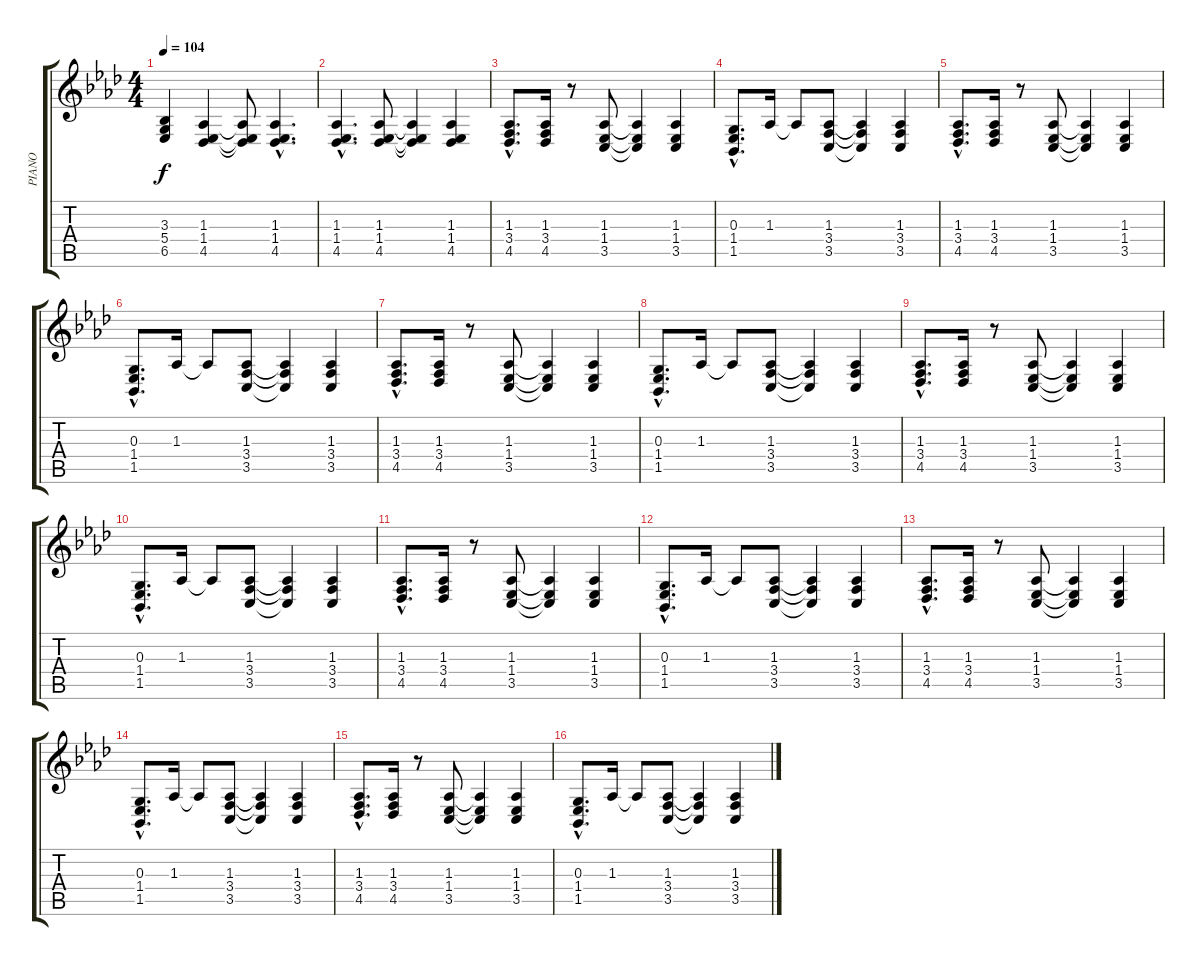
\track ("PIANO" "PIANO") {instrument honkytonkpiano}
\staff {score tabs}
\tuning (E4 B3 G3 D3 A2 E2) {hide}
\ts (4 4)
\tempo 104
\clef g2
\ks ab
(3.3 5.4 6.5).4{dy f} (1.3 1.4 4.5).4 (1.3{t} 1.4{t} 4.5{t}).8 (1.3{hac} 1.4{hac} 4.5{hac}).4{d} |
(1.3{hac} 1.4{hac} 4.5{hac}).4{d} (1.3 1.4 4.5).8 (1.3{t} 1.4{t} 4.5{t}).4 (1.3 1.4 4.5).4 |
(1.3{hac} 3.4{hac} 4.5{hac}).8{d} (1.3 3.4 4.5).16 r.8 (1.3 1.4 3.5).8 (1.3{t} 1.4{t} 3.5{t}).4 (1.3 1.4 3.5).4 |
(0.3{hac} 1.4{hac} 1.5{hac}).8{d} 1.3.16 1.3{t}.8 (1.3 3.4 3.5).8 (1.3{t} 3.4{t} 3.5{t}).4 (1.3 3.4 3.5).4 |
(1.3{hac} 3.4{hac} 4.5{hac}).8{d} (1.3 3.4 4.5).16 r.8 (1.3 1.4 3.5).8 (1.3{t} 1.4{t} 3.5{t}).4 (1.3 1.4 3.5).4 |
(0.3{hac} 1.4{hac} 1.5{hac}).8{d} 1.3.16 1.3{t}.8 (1.3 3.4 3.5).8 (1.3{t} 3.4{t} 3.5{t}).4 (1.3 3.4 3.5).4 |
(1.3{hac} 3.4{hac} 4.5{hac}).8{d} (1.3 3.4 4.5).16 r.8 (1.3 1.4 3.5).8 (1.3{t} 1.4{t} 3.5{t}).4 (1.3 1.4 3.5).4 |
(0.3{hac} 1.4{hac} 1.5{hac}).8{d} 1.3.16 1.3{t}.8 (1.3 3.4 3.5).8 (1.3{t} 3.4{t} 3.5{t}).4 (1.3 3.4 3.5).4 |
(1.3{hac} 3.4{hac} 4.5{hac}).8{d} (1.3 3.4 4.5).16 r.8 (1.3 1.4 3.5).8 (1.3{t} 1.4{t} 3.5{t}).4 (1.3 1.4 3.5).4 |
(0.3{hac} 1.4{hac} 1.5{hac}).8{d} 1.3.16 1.3{t}.8 (1.3 3.4 3.5).8 (1.3{t} 3.4{t} 3.5{t}).4 (1.3 3.4 3.5).4 |
(1.3{hac} 3.4{hac} 4.5{hac}).8{d} (1.3 3.4 4.5).16 r.8 (1.3 1.4 3.5).8 (1.3{t} 1.4{t} 3.5{t}).4 (1.3 1.4 3.5).4 |
(0.3{hac} 1.4{hac} 1.5{hac}).8{d} 1.3.16 1.3{t}.8 (1.3 3.4 3.5).8 (1.3{t} 3.4{t} 3.5{t}).4 (1.3 3.4 3.5).4 |
(1.3{hac} 3.4{hac} 4.5{hac}).8{d} (1.3 3.4 4.5).16 r.8 (1.3 1.4 3.5).8 (1.3{t} 1.4{t} 3.5{t}).4 (1.3 1.4 3.5).4 |
(0.3{hac} 1.4{hac} 1.5{hac}).8{d} 1.3.16 1.3{t}.8 (1.3 3.4 3.5).8 (1.3{t} 3.4{t} 3.5{t}).4 (1.3 3.4 3.5).4 |
(1.3{hac} 3.4{hac} 4.5{hac}).8{d} (1.3 3.4 4.5).16 r.8 (1.3 1.4 3.5).8 (1.3{t} 1.4{t} 3.5{t}).4 (1.3 1.4 3.5).4 |
(0.3{hac} 1.4{hac} 1.5{hac}).8{d} 1.3.16 1.3{t}.8 (1.3 3.4 3.5).8 (1.3{t} 3.4{t} 3.5{t}).4 (1.3 3.4 3.5).4
